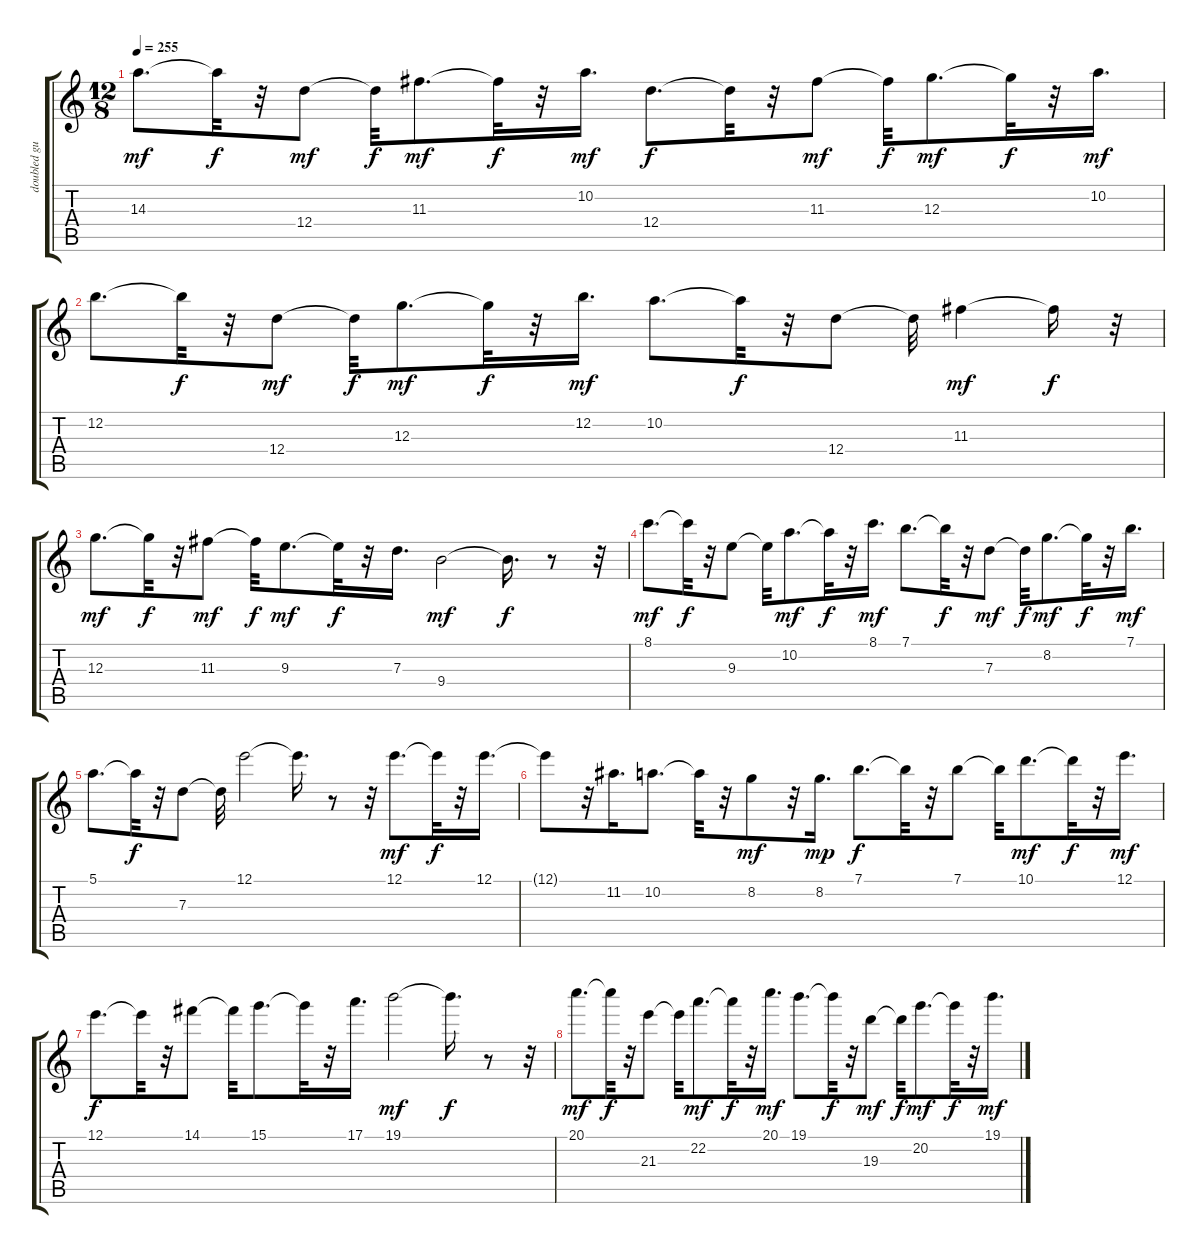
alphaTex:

\track ("doubled guitar      " "doubled gu") {instrument distortionguitar}
\staff {score tabs}
\tuning (E4 B3 G3 D3 A2 E2) {hide}
\ts (12 8)
\tempo 255
\clef g2
\ks c
14.3.8{d dy mf} 14.3{t}.32{dy f} r.32 12.4.8{dy mf} 12.4{t}.32{dy f} 11.3.8{d dy mf} 11.3{t}.32{dy f} r.32 10.2.16{d dy mf} 12.4.8{d dy f} 12.4{t}.32 r.32 11.3.8{dy mf} 11.3{t}.32{dy f} 12.3.8{d dy mf} 12.3{t}.32{dy f} r.32 10.2.16{d dy mf} |
12.2.8{d} 12.2{t}.32{dy f} r.32 12.4.8{dy mf} 12.4{t}.32{dy f} 12.3.8{d dy mf} 12.3{t}.32{dy f} r.32 12.2.16{d dy mf} 10.2.8{d} 10.2{t}.32{dy f} r.32 12.4.8 12.4{t}.32 11.3.4{dy mf} 11.3{t}.16{dy f} r.32 |
12.3.8{d dy mf} 12.3{t}.32{dy f} r.32 11.3.8{dy mf} 11.3{t}.32{dy f} 9.3.8{d dy mf} 9.3{t}.32{dy f} r.32 7.3.16{d} 9.4.2{dy mf} 9.4{t}.16{d dy f} r.8 r.32 |
8.1.8{d dy mf} 8.1{t}.32{dy f} r.32 9.3.8 9.3{t}.32 10.2.8{d dy mf} 10.2{t}.32{dy f} r.32 8.1.16{d dy mf} 7.1.8{d} 7.1{t}.32{dy f} r.32 7.3.8{dy mf} 7.3{t}.32{dy f} 8.2.8{d dy mf} 8.2{t}.32{dy f} r.32 7.1.16{d dy mf} |
5.1.8{d} 5.1{t}.32{dy f} r.32 7.3.8 7.3{t}.32 12.1.2 12.1{t}.16{d} r.8 r.32 12.1.8{d dy mf} 12.1{t}.32{dy f} r.32 12.1.16{d} |
12.1{t}.8 r.32 11.2.16{d} 10.2.8{d} 10.2{t}.32 r.32 8.2.8{dy mf} r.32 8.2.16{d dy mp} 7.1.8{d dy f} 7.1{t}.32 r.32 7.1.8 7.1{t}.32 10.1.8{d dy mf} 10.1{t}.32{dy f} r.32 12.1.16{d dy mf} |
12.1.8{d dy f} 12.1{t}.32 r.32 14.1.8 14.1{t}.32 15.1.8{d} 15.1{t}.32 r.32 17.1.16{d} 19.1.2{dy mf} 19.1{t}.16{d dy f} r.8 r.32 |
20.1.8{d dy mf} 20.1{t}.32{dy f} r.32 21.3.8 21.3{t}.32 22.2.8{d dy mf} 22.2{t}.32{dy f} r.32 20.1.16{d dy mf} 19.1.8{d} 19.1{t}.32{dy f} r.32 19.3.8{dy mf} 19.3{t}.32{dy f} 20.2.8{d dy mf} 20.2{t}.32{dy f} r.32 19.1.16{d dy mf}
